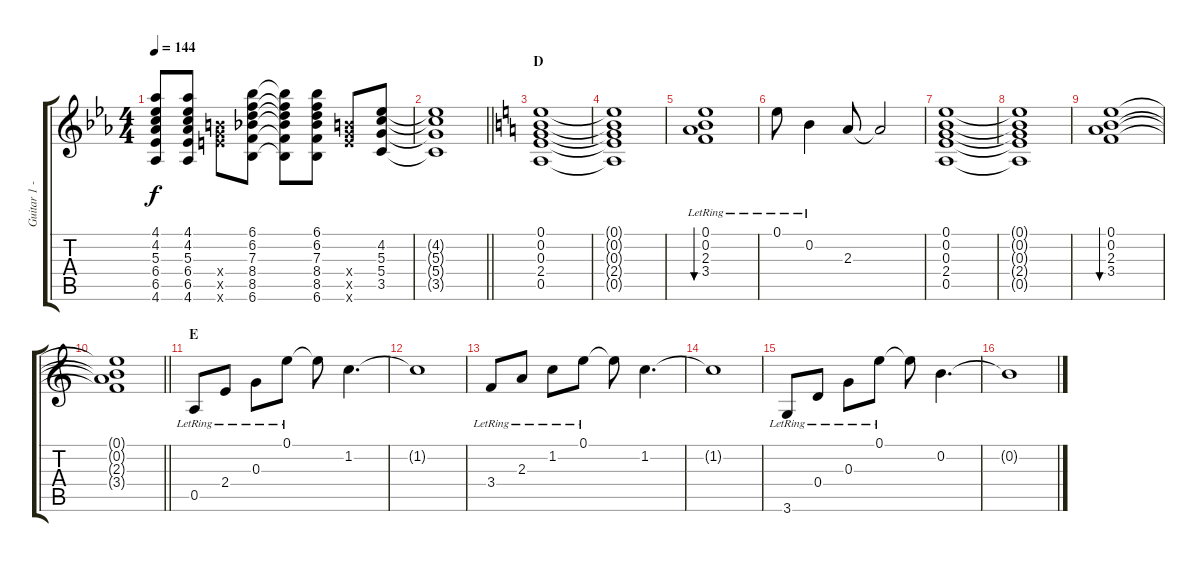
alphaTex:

\track ("Guitar 1 - Shinji" "Guitar 1 -") {instrument distortionguitar}
\staff {score tabs}
\tuning (E4 B3 G3 D3 A2 E2) {hide}
\ts (4 4)
\tempo 144
\clef g2
\ks eb
(4.1 4.2 5.3 6.4 6.5 4.6).8{dy f} (4.1 4.2 5.3 6.4 6.5 4.6).8 (9.4{x} 10.5{x} 12.6{x}).8 (6.1 6.2 7.3 8.4 8.5 6.6).8 (6.1{t} 6.2{t} 7.3{t} 8.4{t} 8.5{t} 6.6{t}).8 (6.1 6.2 7.3 8.4 8.5 6.6).8 (9.4{x} 10.5{x} 12.6{x}).8 (4.2 5.3 5.4 3.5).8 |
\barLineRight lightlight
(4.2{t} 5.3{t} 5.4{t} 3.5{t}).1 |
\section ("" "D")
\ks c
(0.1 0.2 0.3 2.4 0.5).1 |
(0.1{t} 0.2{t} 0.3{t} 2.4{t} 0.5{t}).1 |
(0.1{lr} 0.2{lr} 2.3{lr} 3.4{lr}).1{bu 480} |
0.1{lr}.8 0.2{lr}.4 2.3.8 2.3{t}.2 |
(0.1 0.2 0.3 2.4 0.5).1 |
(0.1{t} 0.2{t} 0.3{t} 2.4{t} 0.5{t}).1 |
(0.1 0.2 2.3 3.4).1{bu 480} |
\barLineRight lightlight
(0.1{t} 0.2{t} 2.3{t} 3.4{t}).1 |
\section ("" "E")
0.5{lr}.8{volume 10} 2.4{lr}.8 0.3{lr}.8 0.1{lr}.8 0.1{t}.8 1.2.4{d} |
1.2{t}.1 |
3.4{lr}.8 2.3{lr}.8 1.2{lr}.8 0.1{lr}.8 0.1{t}.8 1.2.4{d} |
1.2{t}.1 |
3.6{lr}.8 0.4{lr}.8 0.3{lr}.8 0.1{lr}.8 0.1{t}.8 0.2.4{d} |
0.2{t}.1
